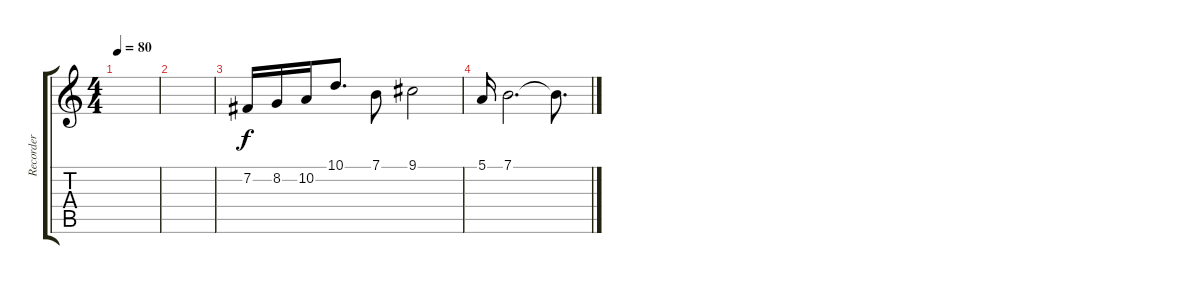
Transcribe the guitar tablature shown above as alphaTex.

\track ("Recorder" "Recorder") {instrument recorder}
\staff {score tabs}
\tuning (E4 B3 G3 D3 A2 E2) {hide}
\ts (4 4)
\tempo 80
\clef g2
\ks c
|
|
7.2.16{dy f} 8.2.16 10.2.16 10.1.8{d} 7.1.8 9.1.2 |
5.1.16 7.1.2{d} 7.1{t}.8{d}
